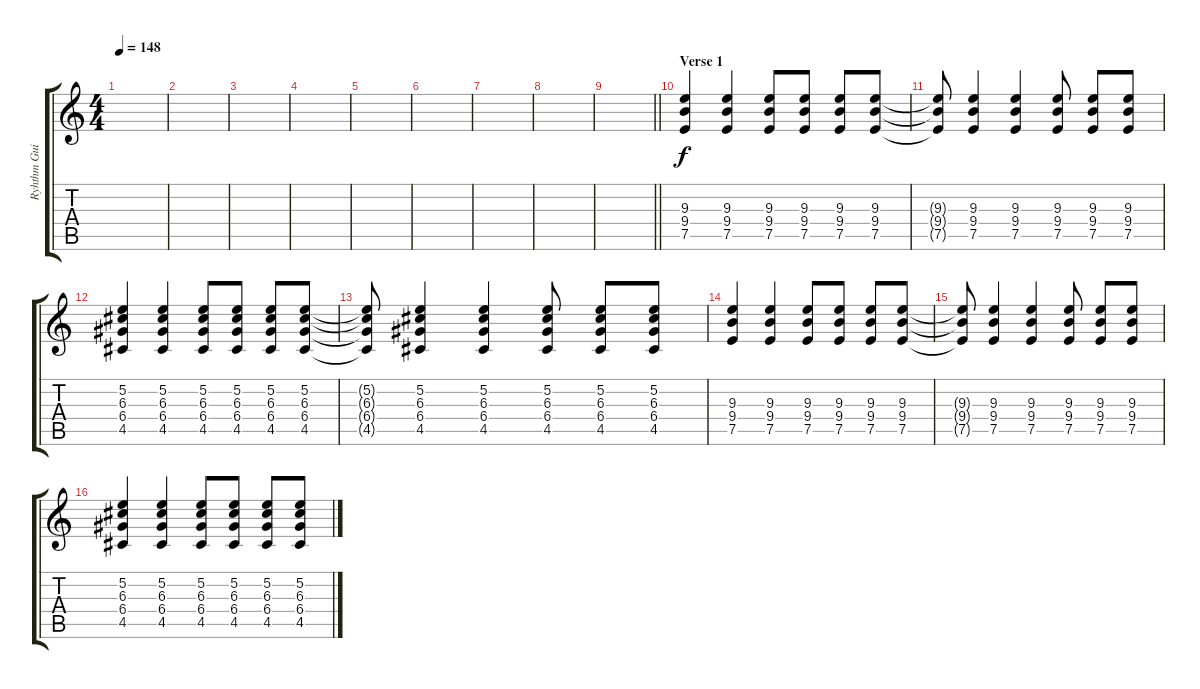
\track ("Ryhthm Guitar" "Ryhthm Gui") {instrument overdrivenguitar}
\staff {score tabs}
\tuning (E4 B3 G3 D3 A2 E2) {hide}
\ts (4 4)
\tempo 148
\clef g2
\ks c
|
|
|
|
|
|
|
|
\barLineRight lightlight
|
\section ("" "Verse 1")
(9.3 9.4 7.5).4 (9.3 9.4 7.5).4 (9.3 9.4 7.5).8 (9.3 9.4 7.5).8 (9.3 9.4 7.5).8 (9.3 9.4 7.5).8 |
(9.3{t} 9.4{t} 7.5{t}).8 (9.3 9.4 7.5).4 (9.3 9.4 7.5).4 (9.3 9.4 7.5).8 (9.3 9.4 7.5).8 (9.3 9.4 7.5).8 |
(5.2 6.3 6.4 4.5).4 (5.2 6.3 6.4 4.5).4 (5.2 6.3 6.4 4.5).8 (5.2 6.3 6.4 4.5).8 (5.2 6.3 6.4 4.5).8 (5.2 6.3 6.4 4.5).8 |
(5.2{t} 6.3{t} 6.4{t} 4.5{t}).8 (5.2 6.3 6.4 4.5).4 (5.2 6.3 6.4 4.5).4 (5.2 6.3 6.4 4.5).8 (5.2 6.3 6.4 4.5).8 (5.2 6.3 6.4 4.5).8 |
(9.3 9.4 7.5).4 (9.3 9.4 7.5).4 (9.3 9.4 7.5).8 (9.3 9.4 7.5).8 (9.3 9.4 7.5).8 (9.3 9.4 7.5).8 |
(9.3{t} 9.4{t} 7.5{t}).8 (9.3 9.4 7.5).4 (9.3 9.4 7.5).4 (9.3 9.4 7.5).8 (9.3 9.4 7.5).8 (9.3 9.4 7.5).8 |
(5.2 6.3 6.4 4.5).4 (5.2 6.3 6.4 4.5).4 (5.2 6.3 6.4 4.5).8 (5.2 6.3 6.4 4.5).8 (5.2 6.3 6.4 4.5).8 (5.2 6.3 6.4 4.5).8
